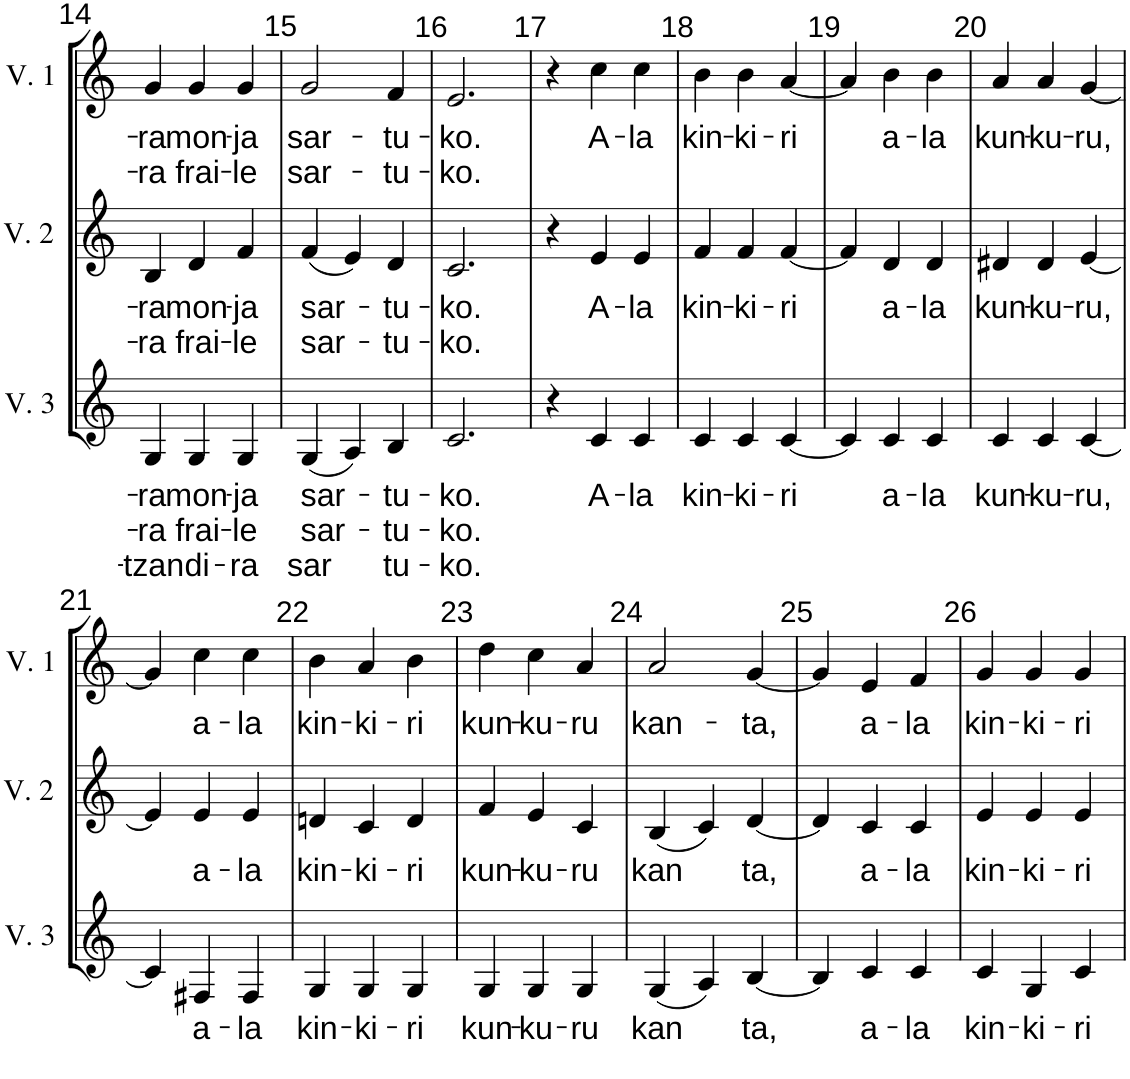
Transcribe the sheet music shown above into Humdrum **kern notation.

**kern	**text	**text	**text	**kern	**text	**text	**kern	**text	**text
*part3	*part3	*part3	*part3	*part2	*part2	*part2	*part1	*part1	*part1
*staff3	*staff3	*staff3	*staff3	*staff2	*staff2	*staff2	*staff1	*staff1	*staff1
*I"Voix 3	*	*	*	*I"Voix 2	*	*	*I"Voix 1	*	*
*I'V. 3	*	*	*	*I'V. 2	*	*	*I'V. 1	*	*
!!LO:PB:g=z
*clefG2	*	*	*	*clefG2	*	*	*clefG2	*	*
*k[]	*	*	*	*k[]	*	*	*k[]	*	*
*M3/4	*	*	*	*M3/4	*	*	*M3/4	*	*
=14	=14	=14	=14	=14	=14	=14	=14	=14	=14
!	!LO:LY:b	!LO:LY:b	!LO:LY:b	!	!LO:LY:b	!LO:LY:b	!	!LO:LY:b	!LO:LY:b
4G/	-ra	-ra	-tzan	4B/	-ra	-ra	4g/	-ra	-ra
!	!LO:LY:b	!LO:LY:b	!LO:LY:b	!	!LO:LY:b	!LO:LY:b	!	!LO:LY:b	!LO:LY:b
4G/	mon-	frai-	di-	4d/	mon-	frai-	4g/	mon-	frai-
!	!LO:LY:b	!LO:LY:b	!LO:LY:b	!	!LO:LY:b	!LO:LY:b	!	!LO:LY:b	!LO:LY:b
4G/	-ja	-le	-ra	4f/	-ja	-le	4g/	-ja	-le
=15	=15	=15	=15	=15	=15	=15	=15	=15	=15
!	!LO:LY:b	!LO:LY:b	!LO:LY:b	!	!LO:LY:b	!LO:LY:b	!	!LO:LY:b	!LO:LY:b
(4G/	sar-	sar-	sar	(4f/	sar-	sar-	2g/	sar-	sar-
4A/)	.	.	.	4e/)	.	.	.	.	.
!	!LO:LY:b	!LO:LY:b	!LO:LY:b	!	!LO:LY:b	!LO:LY:b	!	!LO:LY:b	!LO:LY:b
4B/	-tu-	-tu-	-tu-	4d/	-tu-	-tu-	4f/	-tu-	-tu-
=16	=16	=16	=16	=16	=16	=16	=16	=16	=16
!	!LO:LY:b	!LO:LY:b	!LO:LY:b	!	!LO:LY:b	!LO:LY:b	!	!LO:LY:b	!LO:LY:b
2.c/	-ko.	-ko.	-ko.	2.c/	-ko.	-ko.	2.e/	-ko.	-ko.
=17	=17	=17	=17	=17	=17	=17	=17	=17	=17
4r	.	.	.	4r	.	.	4r	.	.
!	!LO:LY:b	!	!	!	!LO:LY:b	!	!	!LO:LY:b	!
4c/	A-	.	.	4e/	A-	.	4cc\	A-	.
!	!LO:LY:b	!	!	!	!LO:LY:b	!	!	!LO:LY:b	!
4c/	-la	.	.	4e/	-la	.	4cc\	-la	.
=18	=18	=18	=18	=18	=18	=18	=18	=18	=18
!	!LO:LY:b	!	!	!	!LO:LY:b	!	!	!LO:LY:b	!
4c/	kin-	.	.	4f/	kin-	.	4b\	kin-	.
!	!LO:LY:b	!	!	!	!LO:LY:b	!	!	!LO:LY:b	!
4c/	-ki-	.	.	4f/	-ki-	.	4b\	-ki-	.
!	!LO:LY:b	!	!	!	!LO:LY:b	!	!	!LO:LY:b	!
[4c/	-ri	.	.	[4f/	-ri	.	[4a/	-ri	.
=19	=19	=19	=19	=19	=19	=19	=19	=19	=19
4c/]	.	.	.	4f/]	.	.	4a/]	.	.
!	!LO:LY:b	!	!	!	!LO:LY:b	!	!	!LO:LY:b	!
4c/	a-	.	.	4d/	a-	.	4b\	a-	.
!	!LO:LY:b	!	!	!	!LO:LY:b	!	!	!LO:LY:b	!
4c/	-la	.	.	4d/	-la	.	4b\	-la	.
=20	=20	=20	=20	=20	=20	=20	=20	=20	=20
!	!LO:LY:b	!	!	!	!LO:LY:b	!	!	!LO:LY:b	!
4c/	kun-	.	.	4d#X/	kun-	.	4a/	kun-	.
!	!LO:LY:b	!	!	!	!LO:LY:b	!	!	!LO:LY:b	!
4c/	-ku-	.	.	4d#/	-ku-	.	4a/	-ku-	.
!	!LO:LY:b	!	!	!	!LO:LY:b	!	!	!LO:LY:b	!
[4c/	-ru,	.	.	[4e/	-ru,	.	[4g/	-ru,	.
!!LO:LB:g=z
=21	=21	=21	=21	=21	=21	=21	=21	=21	=21
4c/]	.	.	.	4e/]	.	.	4g/]	.	.
!	!LO:LY:b	!	!	!	!LO:LY:b	!	!	!LO:LY:b	!
4F#X/	a-	.	.	4e/	a-	.	4cc\	a-	.
!	!LO:LY:b	!	!	!	!LO:LY:b	!	!	!LO:LY:b	!
4F#/	-la	.	.	4e/	-la	.	4cc\	-la	.
=22	=22	=22	=22	=22	=22	=22	=22	=22	=22
!	!LO:LY:b	!	!	!	!LO:LY:b	!	!	!LO:LY:b	!
4G/	kin-	.	.	4dn/	kin-	.	4b\	kin-	.
!	!LO:LY:b	!	!	!	!LO:LY:b	!	!	!LO:LY:b	!
4G/	-ki-	.	.	4c/	-ki-	.	4a/	-ki-	.
!	!LO:LY:b	!	!	!	!LO:LY:b	!	!	!LO:LY:b	!
4G/	-ri	.	.	4d/	-ri	.	4b\	-ri	.
=23	=23	=23	=23	=23	=23	=23	=23	=23	=23
!	!LO:LY:b	!	!	!	!LO:LY:b	!	!	!LO:LY:b	!
4G/	kun-	.	.	4f/	kun-	.	4dd\	kun-	.
!	!LO:LY:b	!	!	!	!LO:LY:b	!	!	!LO:LY:b	!
4G/	-ku-	.	.	4e/	-ku-	.	4cc\	-ku-	.
!	!LO:LY:b	!	!	!	!LO:LY:b	!	!	!LO:LY:b	!
4G/	-ru	.	.	4c/	-ru	.	4a/	-ru	.
=24	=24	=24	=24	=24	=24	=24	=24	=24	=24
!	!LO:LY:b	!	!	!	!LO:LY:b	!	!	!LO:LY:b	!
(4G/	kan	.	.	(4B/	kan	.	2a/	kan-	.
4A/)	.	.	.	4c/)	.	.	.	.	.
!	!LO:LY:b	!	!	!	!LO:LY:b	!	!	!LO:LY:b	!
[4B/	-ta,	.	.	[4d/	-ta,	.	[4g/	-ta,	.
=25	=25	=25	=25	=25	=25	=25	=25	=25	=25
4B/]	.	.	.	4d/]	.	.	4g/]	.	.
!	!LO:LY:b	!	!	!	!LO:LY:b	!	!	!LO:LY:b	!
4c/	a-	.	.	4c/	a-	.	4e/	a-	.
!	!LO:LY:b	!	!	!	!LO:LY:b	!	!	!LO:LY:b	!
4c/	-la	.	.	4c/	-la	.	4f/	-la	.
=26	=26	=26	=26	=26	=26	=26	=26	=26	=26
!	!LO:LY:b	!	!	!	!LO:LY:b	!	!	!LO:LY:b	!
4c/	kin-	.	.	4e/	kin-	.	4g/	kin-	.
!	!LO:LY:b	!	!	!	!LO:LY:b	!	!	!LO:LY:b	!
4G/	-ki-	.	.	4e/	-ki-	.	4g/	-ki-	.
!	!LO:LY:b	!	!	!	!LO:LY:b	!	!	!LO:LY:b	!
4c/	-ri	.	.	4e/	-ri	.	4g/	-ri	.
=	=	=	=	=	=	=	=	=	=
*-	*-	*-	*-	*-	*-	*-	*-	*-	*-
